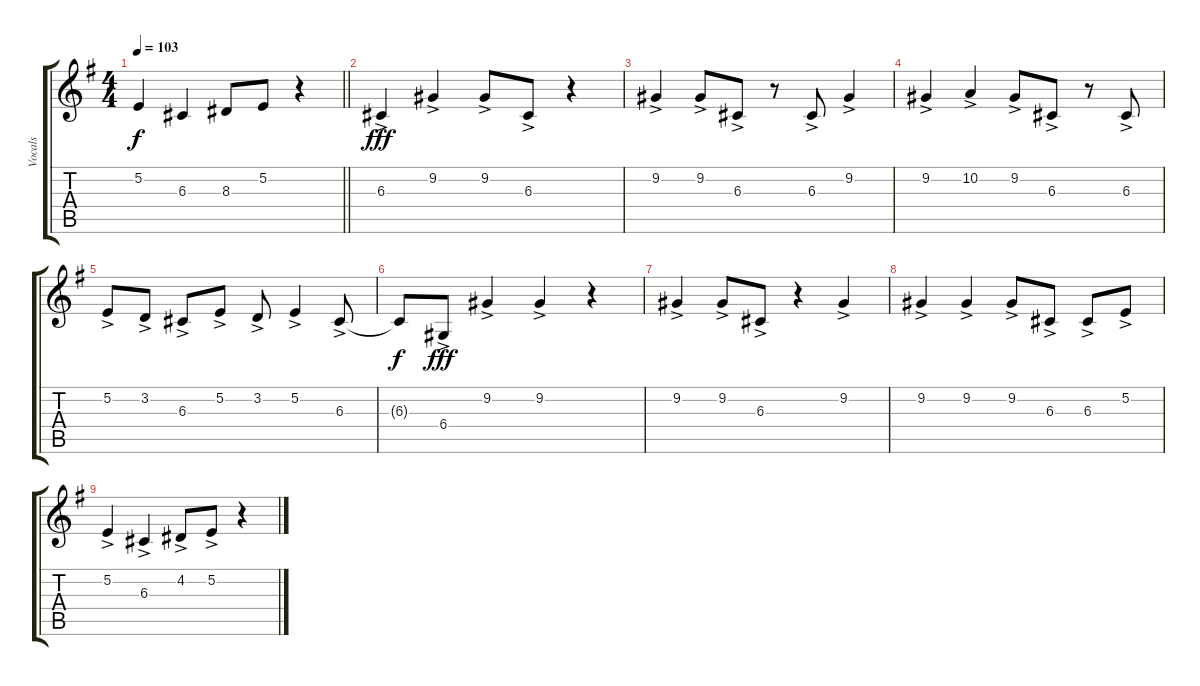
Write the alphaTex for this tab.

\track ("Vocals" "Vocals") {instrument stringensemble1}
\staff {score tabs}
\tuning (E4 B3 G3 D3 A2 E2) {hide}
\ts (4 4)
\tempo 103
\clef g2
\barLineRight lightlight
\ks eminor
5.2.4{dy f} 6.3.4 8.3.8 5.2.8 r.4 |
6.3{ac}.4{dy fff} 9.2{ac}.4 9.2{ac}.8 6.3{ac}.8 r.4 |
9.2{ac}.4 9.2{ac}.8 6.3{ac}.8 r.8 6.3{ac}.8 9.2{ac}.4 |
9.2{ac}.4 10.2{ac}.4 9.2{ac}.8 6.3{ac}.8 r.8 6.3{ac}.8 |
5.2{ac}.8 3.2{ac}.8 6.3{ac}.8 5.2{ac}.8 3.2{ac}.8 5.2{ac}.4 6.3{ac}.8 |
6.3{t}.8{dy f} 6.4{ac}.8{dy fff} 9.2{ac}.4 9.2{ac}.4 r.4 |
9.2{ac}.4 9.2{ac}.8 6.3{ac}.8 r.4 9.2{ac}.4 |
9.2{ac}.4 9.2{ac}.4 9.2{ac}.8 6.3{ac}.8 6.3{ac}.8 5.2{ac}.8 |
5.2{ac}.4 6.3{ac}.4 4.2{ac}.8 5.2{ac}.8 r.4
